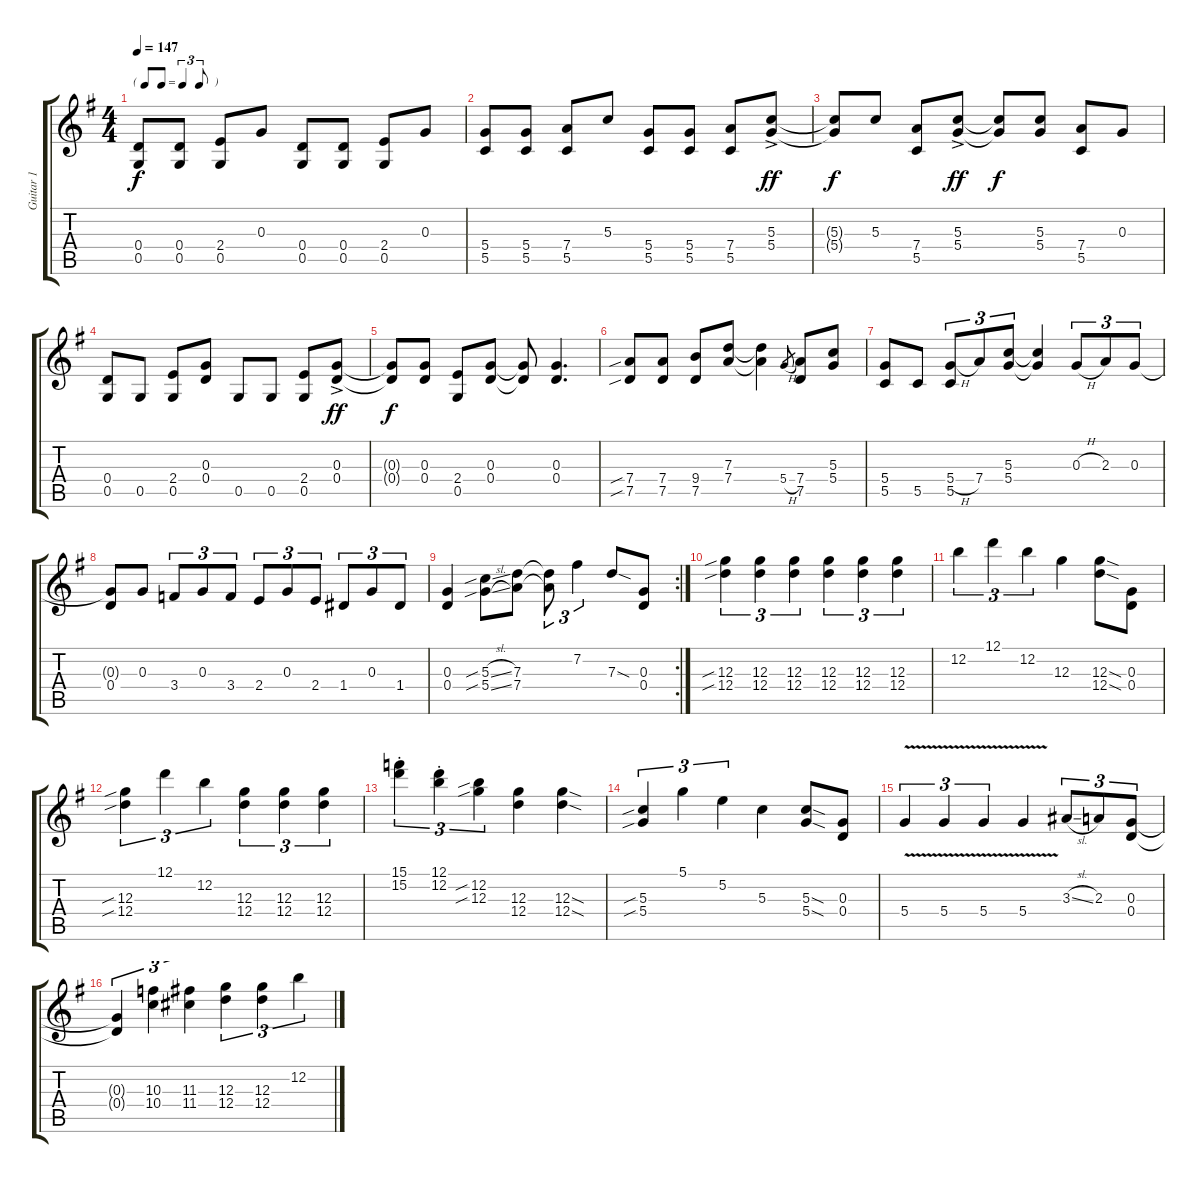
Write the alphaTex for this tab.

\track ("Guitar 1" "Guitar 1") {instrument overdrivenguitar}
\staff {score tabs}
\tuning (D4 B3 G3 D3 G2 D2) {hide}
\ts (4 4)
\tf triplet8th
\tempo 147
\clef g2
\ks g
(0.4 0.5).8{dy f} (0.4 0.5).8 (2.4 0.5).8 0.3.8 (0.4 0.5).8 (0.4 0.5).8 (2.4 0.5).8 0.3.8 |
(5.4 5.5).8 (5.4 5.5).8 (7.4 5.5).8 5.3.8 (5.4 5.5).8 (5.4 5.5).8 (7.4 5.5).8 (5.3{ac} 5.4{ac}).8{dy ff} |
(5.3{t} 5.4{t}).8{dy f} 5.3.8 (7.4 5.5).8 (5.3{ac} 5.4{ac}).8{dy ff} (5.3{t} 5.4{t}).8{dy f} (5.3 5.4).8 (7.4 5.5).8 0.3.8 |
(0.4 0.5).8 0.5.8 (2.4 0.5).8 (0.3 0.4).8 0.5.8 0.5.8 (2.4 0.5).8 (0.3{ac} 0.4{ac}).8{dy ff} |
(0.3{t} 0.4{t}).8{dy f} (0.3 0.4).8 (2.4 0.5).8 (0.3 0.4).8 (0.3{t} 0.4{t}).8 (0.3 0.4).4{d} |
(7.4{sib} 7.5{sib}).8 (7.4 7.5).8 (9.4 7.5).8 (7.3 7.4).8 (7.3{t} 7.4{t}).4 5.4{h}.8{gr} (7.4 7.5).8 (5.3 5.4).8 |
(5.4 5.5).8 5.5.8 (5.4{h} 5.5).8{tu (3 2)} 7.4.8{tu (3 2)} (5.3 5.4).8{tu (3 2)} (5.3{t} 5.4{t}).4 0.3{h}.8{tu (3 2)} 2.3.8{tu (3 2)} 0.3.8{tu (3 2)} |
(0.3{t} 0.4).8 0.3.8 3.4.8{tu (3 2)} 0.3.8{tu (3 2)} 3.4.8{tu (3 2)} 2.4.8{tu (3 2)} 0.3.8{tu (3 2)} 2.4.8{tu (3 2)} 1.4.8{tu (3 2)} 0.3.8{tu (3 2)} 1.4.8{tu (3 2)} |
\rc 2
(0.3 0.4).4 (5.3{sib sl} 5.4{sib sl}).8 (7.3 7.4).8 (7.3{t} 7.4{t}).8{tu (3 2)} 7.2.4{tu (3 2)} 7.3{sod}.8 (0.3 0.4).8 |
(12.3{sib} 12.4{sib}).4{tu (3 2)} (12.3 12.4).4{tu (3 2)} (12.3 12.4).4{tu (3 2)} (12.3 12.4).4{tu (3 2)} (12.3 12.4).4{tu (3 2)} (12.3 12.4).4{tu (3 2)} |
12.2.4{tu (3 2)} 12.1.4{tu (3 2)} 12.2.4{tu (3 2)} 12.3.4 (12.3{sod} 12.4{sod}).8 (0.3 0.4).8 |
(12.3{sib} 12.4{sib}).4{tu (3 2)} 12.1.4{tu (3 2)} 12.2.4{tu (3 2)} (12.3 12.4).4{tu (3 2)} (12.3 12.4).4{tu (3 2)} (12.3 12.4).4{tu (3 2)} |
(15.1{st} 15.2{st}).4{tu (3 2)} (12.1{st} 12.2{st}).4{tu (3 2)} (12.2{sib} 12.3{sib}).4{tu (3 2)} (12.3 12.4).4 (12.3{sod} 12.4{sod}).4 |
(5.3{sib} 5.4{sib}).4{tu (3 2)} 5.1.4{tu (3 2)} 5.2.4{tu (3 2)} 5.3.4 (5.3{sod} 5.4{sod}).8 (0.3 0.4).8 |
5.4{v}.4{tu (3 2)} 5.4{v}.4{tu (3 2)} 5.4{v}.4{tu (3 2)} 5.4{v}.4 3.3{sl}.8{tu (3 2)} 2.3.8{tu (3 2)} (0.3 0.4).8{tu (3 2)} |
(0.3{t} 0.4{t}).4{tu (3 2)} (10.3 10.4).4{tu (3 2)} (11.3 11.4).4{tu (3 2)} (12.3 12.4).4{tu (3 2)} (12.3 12.4).4{tu (3 2)} 12.2.4{tu (3 2)}
